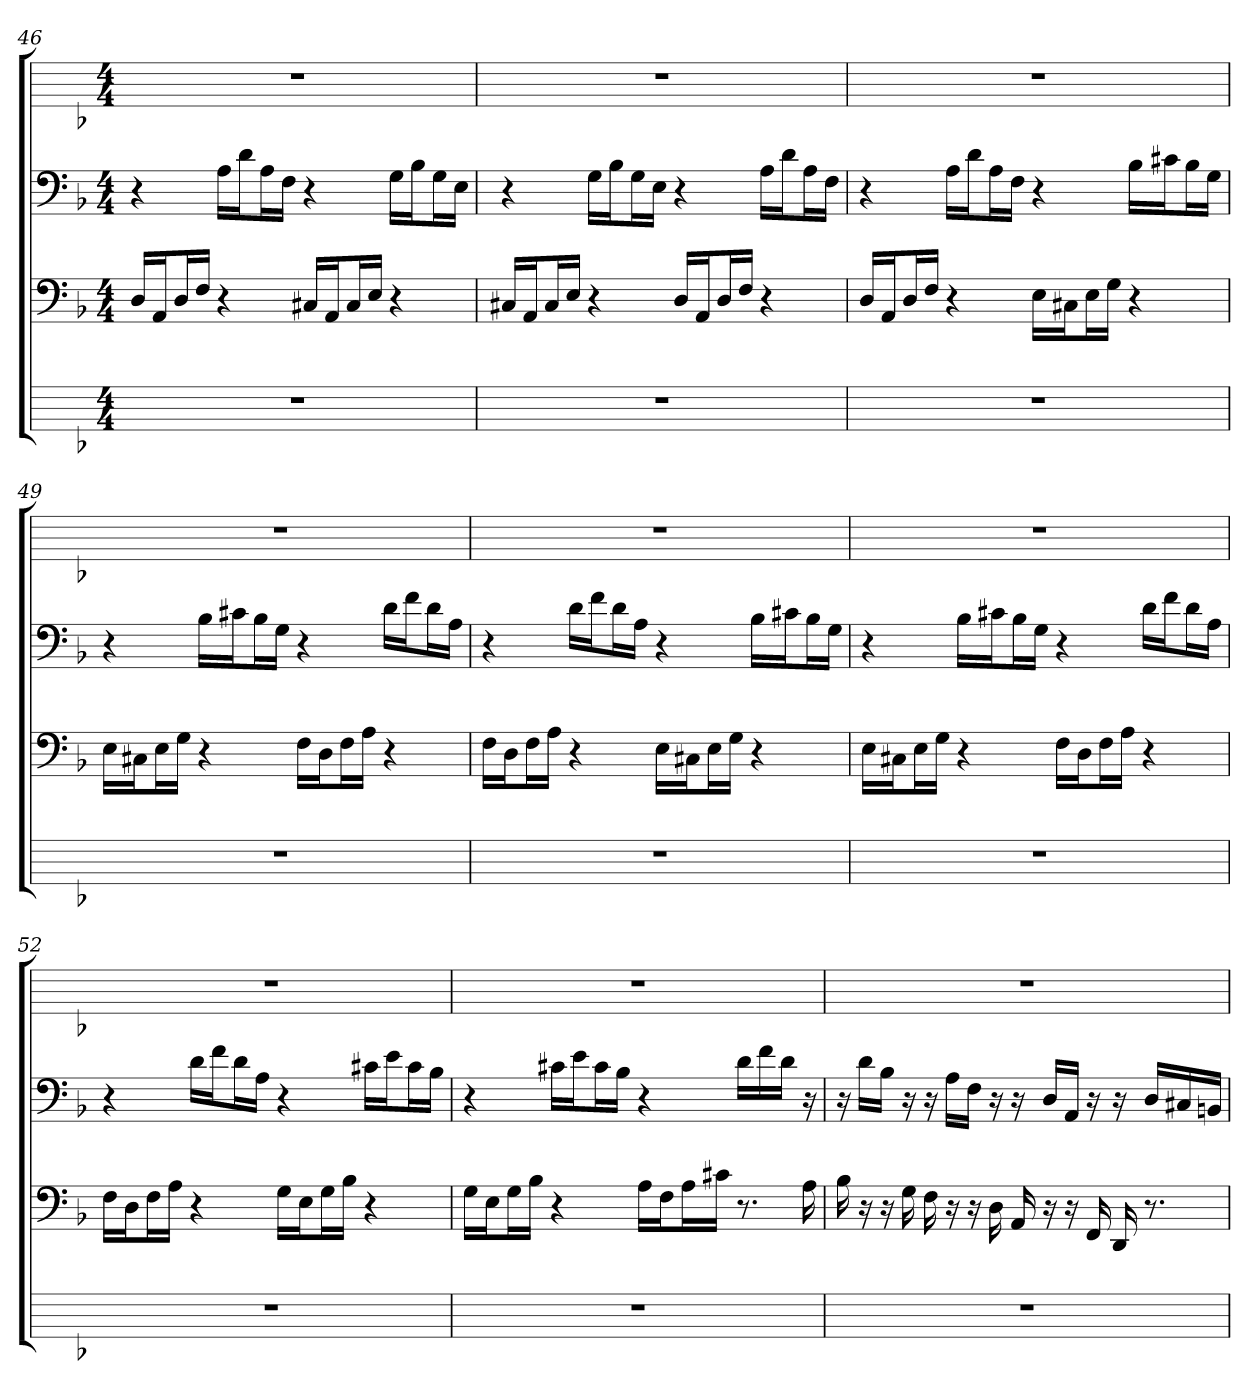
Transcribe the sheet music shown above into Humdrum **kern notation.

**kern	**kern	**kern	**kern
*part4	*part3	*part2	*part1
*staff4	*staff3	*staff2	*staff1
*k[b-]	*k[b-]	*k[b-]	*k[b-]
*M4/4	*M4/4	*M4/4	*M4/4
=46	=46	=46	=46
1r	16DLL	4r	1r
.	16AAJ	.	.
.	16DL	.	.
.	16FJJ	.	.
.	4r	16ALL	.
.	.	16dJ	.
.	.	16AL	.
.	.	16FJJ	.
.	16C#XLL	4r	.
.	16AAJ	.	.
.	16C#L	.	.
.	16EJJ	.	.
.	4r	16GLL	.
.	.	16B-J	.
.	.	16GL	.
.	.	16EJJ	.
=47	=47	=47	=47
1r	16C#XLL	4r	1r
.	16AAJ	.	.
.	16C#L	.	.
.	16EJJ	.	.
.	4r	16GLL	.
.	.	16B-J	.
.	.	16GL	.
.	.	16EJJ	.
.	16DLL	4r	.
.	16AAJ	.	.
.	16DL	.	.
.	16FJJ	.	.
.	4r	16ALL	.
.	.	16dJ	.
.	.	16AL	.
.	.	16FJJ	.
=48	=48	=48	=48
1r	16DLL	4r	1r
.	16AAJ	.	.
.	16DL	.	.
.	16FJJ	.	.
.	4r	16ALL	.
.	.	16dJ	.
.	.	16AL	.
.	.	16FJJ	.
.	16ELL	4r	.
.	16C#XJ	.	.
.	16EL	.	.
.	16GJJ	.	.
.	4r	16B-LL	.
.	.	16c#XJ	.
.	.	16B-L	.
.	.	16GJJ	.
=49	=49	=49	=49
1r	16ELL	4r	1r
.	16C#XJ	.	.
.	16EL	.	.
.	16GJJ	.	.
.	4r	16B-LL	.
.	.	16c#XJ	.
.	.	16B-L	.
.	.	16GJJ	.
.	16FLL	4r	.
.	16DJ	.	.
.	16FL	.	.
.	16AJJ	.	.
.	4r	16dLL	.
.	.	16fJ	.
.	.	16dL	.
.	.	16AJJ	.
=50	=50	=50	=50
1r	16FLL	4r	1r
.	16DJ	.	.
.	16FL	.	.
.	16AJJ	.	.
.	4r	16dLL	.
.	.	16fJ	.
.	.	16dL	.
.	.	16AJJ	.
.	16ELL	4r	.
.	16C#XJ	.	.
.	16EL	.	.
.	16GJJ	.	.
.	4r	16B-LL	.
.	.	16c#XJ	.
.	.	16B-L	.
.	.	16GJJ	.
=51	=51	=51	=51
1r	16ELL	4r	1r
.	16C#XJ	.	.
.	16EL	.	.
.	16GJJ	.	.
.	4r	16B-LL	.
.	.	16c#XJ	.
.	.	16B-L	.
.	.	16GJJ	.
.	16FLL	4r	.
.	16DJ	.	.
.	16FL	.	.
.	16AJJ	.	.
.	4r	16dLL	.
.	.	16fJ	.
.	.	16dL	.
.	.	16AJJ	.
=52	=52	=52	=52
1r	16FLL	4r	1r
.	16DJ	.	.
.	16FL	.	.
.	16AJJ	.	.
.	4r	16dLL	.
.	.	16fJ	.
.	.	16dL	.
.	.	16AJJ	.
.	16GLL	4r	.
.	16EJ	.	.
.	16GL	.	.
.	16B-JJ	.	.
.	4r	16c#XLL	.
.	.	16eJ	.
.	.	16c#L	.
.	.	16B-JJ	.
=53	=53	=53	=53
1r	16GLL	4r	1r
.	16EJ	.	.
.	16GL	.	.
.	16B-JJ	.	.
.	4r	16c#XLL	.
.	.	16eJ	.
.	.	16c#L	.
.	.	16B-JJ	.
.	16ALL	4r	.
.	16FJ	.	.
.	16AL	.	.
.	16c#XJJ	.	.
.	8.r	16dLL	.
.	.	16f	.
.	.	16dJJ	.
.	16A	16r	.
=54	=54	=54	=54
1r	16B-	16r	1r
.	16r	16dLL	.
.	16r	16B-JJ	.
.	16G	16r	.
.	16F	16r	.
.	16r	16ALL	.
.	16r	16FJJ	.
.	16D	16r	.
.	16AA	16r	.
.	16r	16DLL	.
.	16r	16AAJJ	.
.	16FF	16r	.
.	16DD	16r	.
.	8.r	16DLL	.
.	.	16C#X	.
.	.	16BBnJJ	.
=	=	=	=
*-	*-	*-	*-
